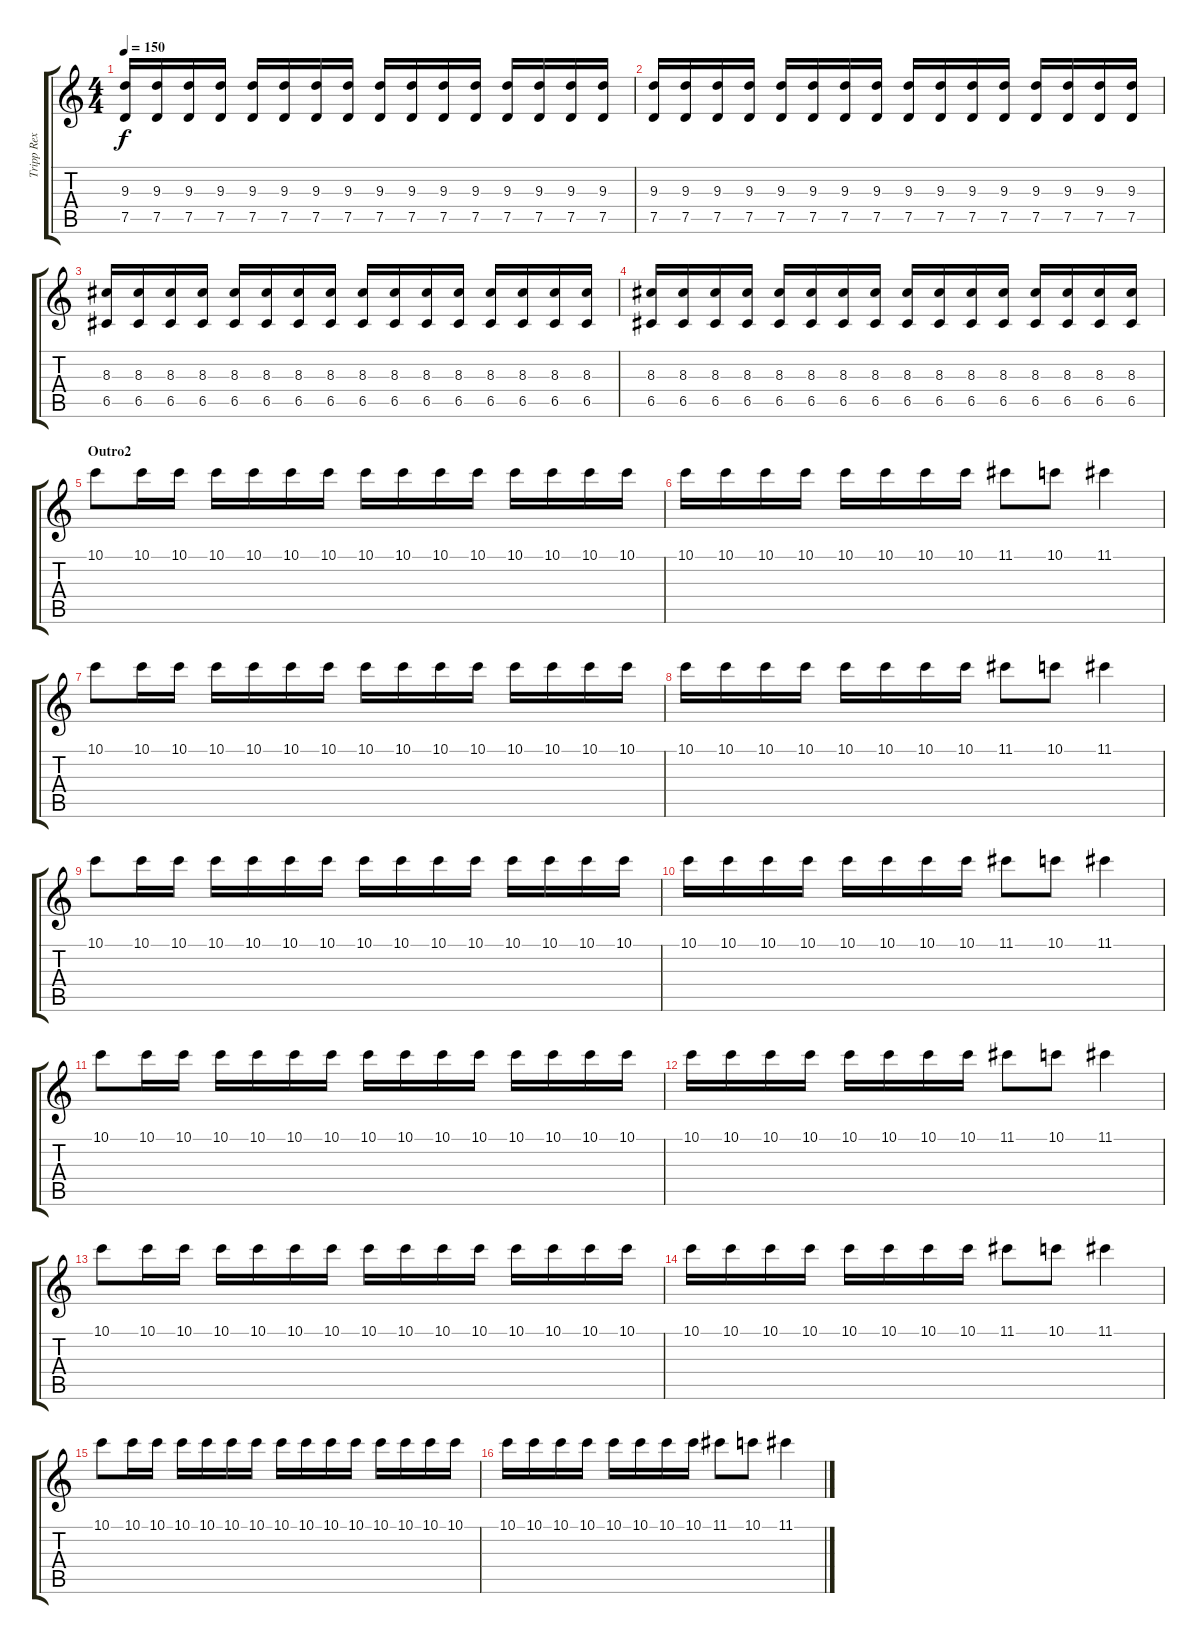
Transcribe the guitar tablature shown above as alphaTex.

\track ("Tripp Rex Eisen" "Tripp Rex ") {instrument overdrivenguitar}
\staff {score tabs}
\tuning (D4 A3 F3 C3 G2 C2) {hide}
\ts (4 4)
\tempo 150
\clef g2
\ks c
(9.3 7.5).16{dy f} (9.3 7.5).16 (9.3 7.5).16 (9.3 7.5).16 (9.3 7.5).16 (9.3 7.5).16 (9.3 7.5).16 (9.3 7.5).16 (9.3 7.5).16 (9.3 7.5).16 (9.3 7.5).16 (9.3 7.5).16 (9.3 7.5).16 (9.3 7.5).16 (9.3 7.5).16 (9.3 7.5).16 |
(9.3 7.5).16 (9.3 7.5).16 (9.3 7.5).16 (9.3 7.5).16 (9.3 7.5).16 (9.3 7.5).16 (9.3 7.5).16 (9.3 7.5).16 (9.3 7.5).16 (9.3 7.5).16 (9.3 7.5).16 (9.3 7.5).16 (9.3 7.5).16 (9.3 7.5).16 (9.3 7.5).16 (9.3 7.5).16 |
(8.3 6.5).16 (8.3 6.5).16 (8.3 6.5).16 (8.3 6.5).16 (8.3 6.5).16 (8.3 6.5).16 (8.3 6.5).16 (8.3 6.5).16 (8.3 6.5).16 (8.3 6.5).16 (8.3 6.5).16 (8.3 6.5).16 (8.3 6.5).16 (8.3 6.5).16 (8.3 6.5).16 (8.3 6.5).16 |
(8.3 6.5).16 (8.3 6.5).16 (8.3 6.5).16 (8.3 6.5).16 (8.3 6.5).16 (8.3 6.5).16 (8.3 6.5).16 (8.3 6.5).16 (8.3 6.5).16 (8.3 6.5).16 (8.3 6.5).16 (8.3 6.5).16 (8.3 6.5).16 (8.3 6.5).16 (8.3 6.5).16 (8.3 6.5).16 |
\section ("" "Outro2")
10.1.8 10.1.16 10.1.16 10.1.16 10.1.16 10.1.16 10.1.16 10.1.16 10.1.16 10.1.16 10.1.16 10.1.16 10.1.16 10.1.16 10.1.16 |
10.1.16 10.1.16 10.1.16 10.1.16 10.1.16 10.1.16 10.1.16 10.1.16 11.1.8 10.1.8 11.1.4 |
10.1.8 10.1.16 10.1.16 10.1.16 10.1.16 10.1.16 10.1.16 10.1.16 10.1.16 10.1.16 10.1.16 10.1.16 10.1.16 10.1.16 10.1.16 |
10.1.16 10.1.16 10.1.16 10.1.16 10.1.16 10.1.16 10.1.16 10.1.16 11.1.8 10.1.8 11.1.4 |
10.1.8 10.1.16 10.1.16 10.1.16 10.1.16 10.1.16 10.1.16 10.1.16 10.1.16 10.1.16 10.1.16 10.1.16 10.1.16 10.1.16 10.1.16 |
10.1.16 10.1.16 10.1.16 10.1.16 10.1.16 10.1.16 10.1.16 10.1.16 11.1.8 10.1.8 11.1.4 |
10.1.8 10.1.16 10.1.16 10.1.16 10.1.16 10.1.16 10.1.16 10.1.16 10.1.16 10.1.16 10.1.16 10.1.16 10.1.16 10.1.16 10.1.16 |
10.1.16 10.1.16 10.1.16 10.1.16 10.1.16 10.1.16 10.1.16 10.1.16 11.1.8 10.1.8 11.1.4 |
10.1.8 10.1.16 10.1.16 10.1.16 10.1.16 10.1.16 10.1.16 10.1.16 10.1.16 10.1.16 10.1.16 10.1.16 10.1.16 10.1.16 10.1.16 |
10.1.16 10.1.16 10.1.16 10.1.16 10.1.16 10.1.16 10.1.16 10.1.16 11.1.8 10.1.8 11.1.4 |
10.1.8 10.1.16 10.1.16 10.1.16 10.1.16 10.1.16 10.1.16 10.1.16 10.1.16 10.1.16 10.1.16 10.1.16 10.1.16 10.1.16 10.1.16 |
10.1.16 10.1.16 10.1.16 10.1.16 10.1.16 10.1.16 10.1.16 10.1.16 11.1.8 10.1.8 11.1.4
